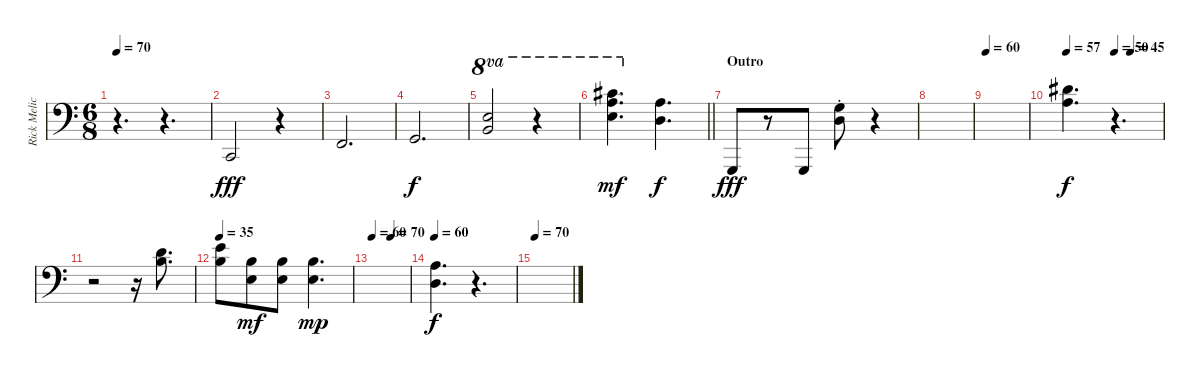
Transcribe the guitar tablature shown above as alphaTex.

\track ("Rick Melick left Hand" "Rick Melic") {instrument brightacousticpiano}
\staff {score}
\tuning (Bb3 Gb3 Db3 Ab2 Eb2 Bb1 F1) {hide}
\ts (6 8)
\tempo 70
\clef f4
\ks c
r.4{d dy ff} r.4{d} |
2.6.2{dy fff} r.4 |
2.5.2{d} |
4.5.2{d dy f} |
(6.1 5.2).2{ot 8va} r.4{ot 8va} |
\barLineRight lightlight
(15.1 15.2 15.3).4{d ot 8va dy mf} (3.2 1.3).4{d dy f} |
\section ("" "Outro")
2.7.8{dy fff volume 16} r.8 2.7.8 (6.3{st} 6.4{st}).8 r.4 |
|
\tempo 60
|
\tempo 57
\tempo (50 0.5)
\tempo (45 0.6666666666666666)
(5.1 3.2).4{d dy f} r.4{d} |
r.2 r.16 (4.1 5.2).8{d} |
\tempo 35
(10.2 10.3).8 (1.1 3.3).8{dy mf} (5.2 3.3).8 (5.2 3.3).4{d dy mp} |
\tempo 60
\tempo (70 0.5)
|
\tempo 60
(3.2 1.3).4{d dy f} r.4{d} |
\tempo 70
